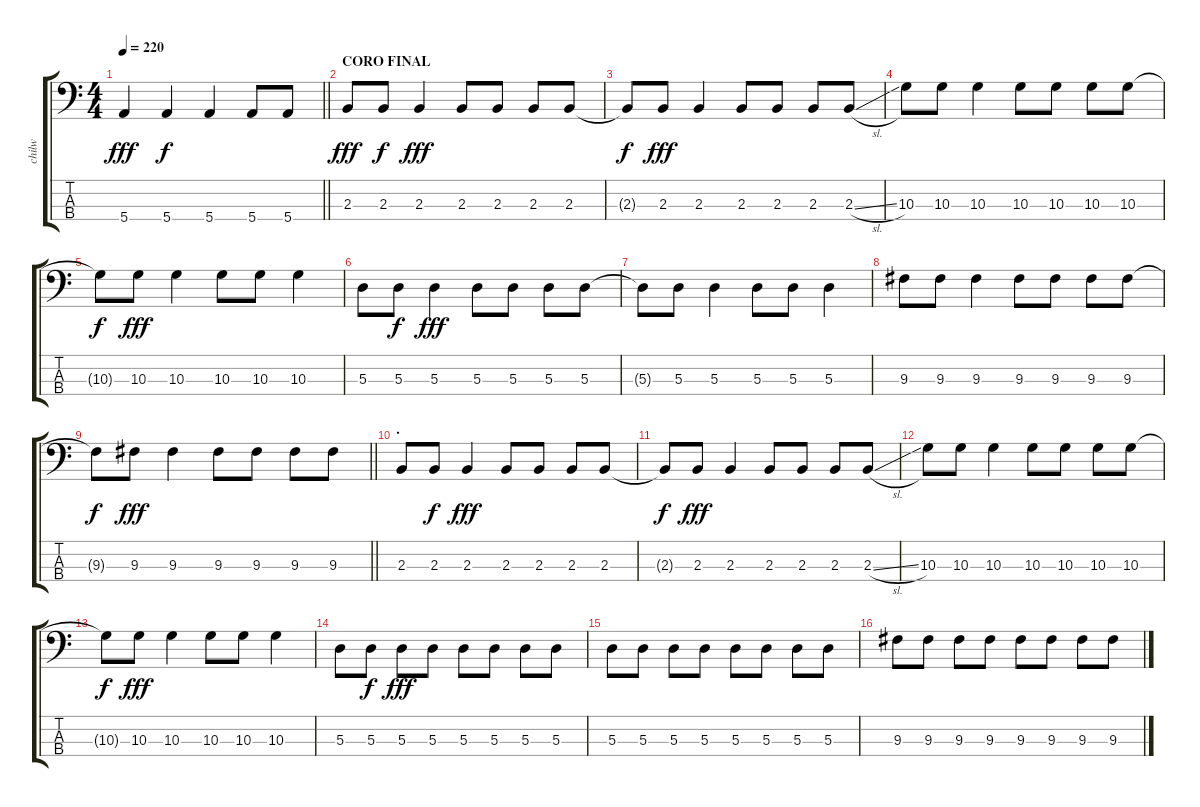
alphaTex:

\track ("chilw" "chilw") {instrument electricbasspick}
\staff {score tabs}
\tuning (G2 D2 A1 E1) {hide}
\ts (4 4)
\tempo 220
\clef f4
\barLineRight lightlight
\ks c
5.4.4{dy fff} 5.4.4{dy f} 5.4.4 5.4.8 5.4.8 |
\section ("" "CORO FINAL")
2.3.8{dy fff} 2.3.8{dy f} 2.3.4{dy fff} 2.3.8 2.3.8 2.3.8 2.3.8 |
2.3{t}.8{dy f} 2.3.8{dy fff} 2.3.4 2.3.8 2.3.8 2.3.8 2.3{sl}.8 |
10.3.8 10.3.8 10.3.4 10.3.8 10.3.8 10.3.8 10.3.8 |
10.3{t}.8{dy f} 10.3.8{dy fff} 10.3.4 10.3.8 10.3.8 10.3.4 |
5.3.8 5.3.8{dy f} 5.3.4{dy fff} 5.3.8 5.3.8 5.3.8 5.3.8 |
5.3{t}.8 5.3.8 5.3.4 5.3.8 5.3.8 5.3.4 |
9.3.8 9.3.8 9.3.4 9.3.8 9.3.8 9.3.8 9.3.8 |
\barLineRight lightlight
9.3{t}.8{dy f} 9.3.8{dy fff} 9.3.4 9.3.8 9.3.8 9.3.8 9.3.8 |
\section ("" ".")
2.3.8 2.3.8{dy f} 2.3.4{dy fff} 2.3.8 2.3.8 2.3.8 2.3.8 |
2.3{t}.8{dy f} 2.3.8{dy fff} 2.3.4 2.3.8 2.3.8 2.3.8 2.3{sl}.8 |
10.3.8 10.3.8 10.3.4 10.3.8 10.3.8 10.3.8 10.3.8 |
10.3{t}.8{dy f} 10.3.8{dy fff} 10.3.4 10.3.8 10.3.8 10.3.4 |
5.3.8 5.3.8{dy f} 5.3.8{dy fff} 5.3.8 5.3.8 5.3.8 5.3.8 5.3.8 |
5.3.8 5.3.8 5.3.8 5.3.8 5.3.8 5.3.8 5.3.8 5.3.8 |
9.3.8 9.3.8 9.3.8 9.3.8 9.3.8 9.3.8 9.3.8 9.3.8
